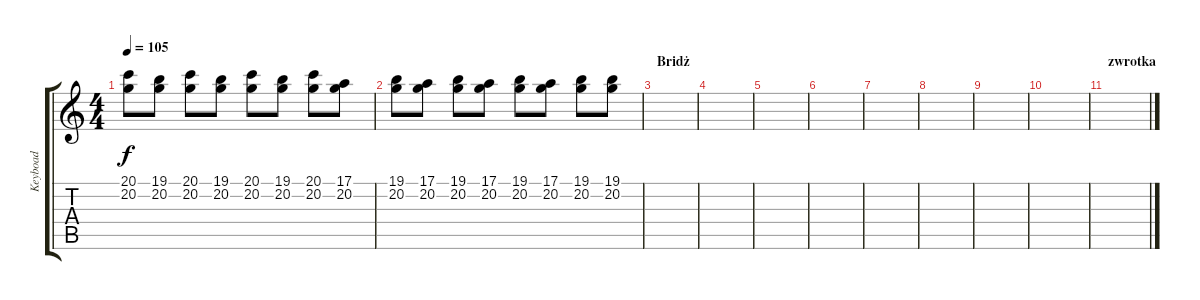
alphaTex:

\track ("Keyboad" "Keyboad") {instrument rockorgan}
\staff {score tabs}
\tuning (E4 B3 G3 D3 A2 E2) {hide}
\ts (4 4)
\tempo 105
\clef g2
\ks c
(20.1 20.2).8{dy f instrument rockorgan} (19.1 20.2).8 (20.1 20.2).8 (19.1 20.2).8 (20.1 20.2).8 (19.1 20.2).8 (20.1 20.2).8 (17.1 20.2).8 |
(19.1 20.2).8 (17.1 20.2).8 (19.1 20.2).8 (17.1 20.2).8 (19.1 20.2).8 (17.1 20.2).8 (19.1 20.2).8 (19.1 20.2).8 |
\section ("" "Bridż")
|
|
|
|
|
|
|
|
\section ("" "zwrotka")
